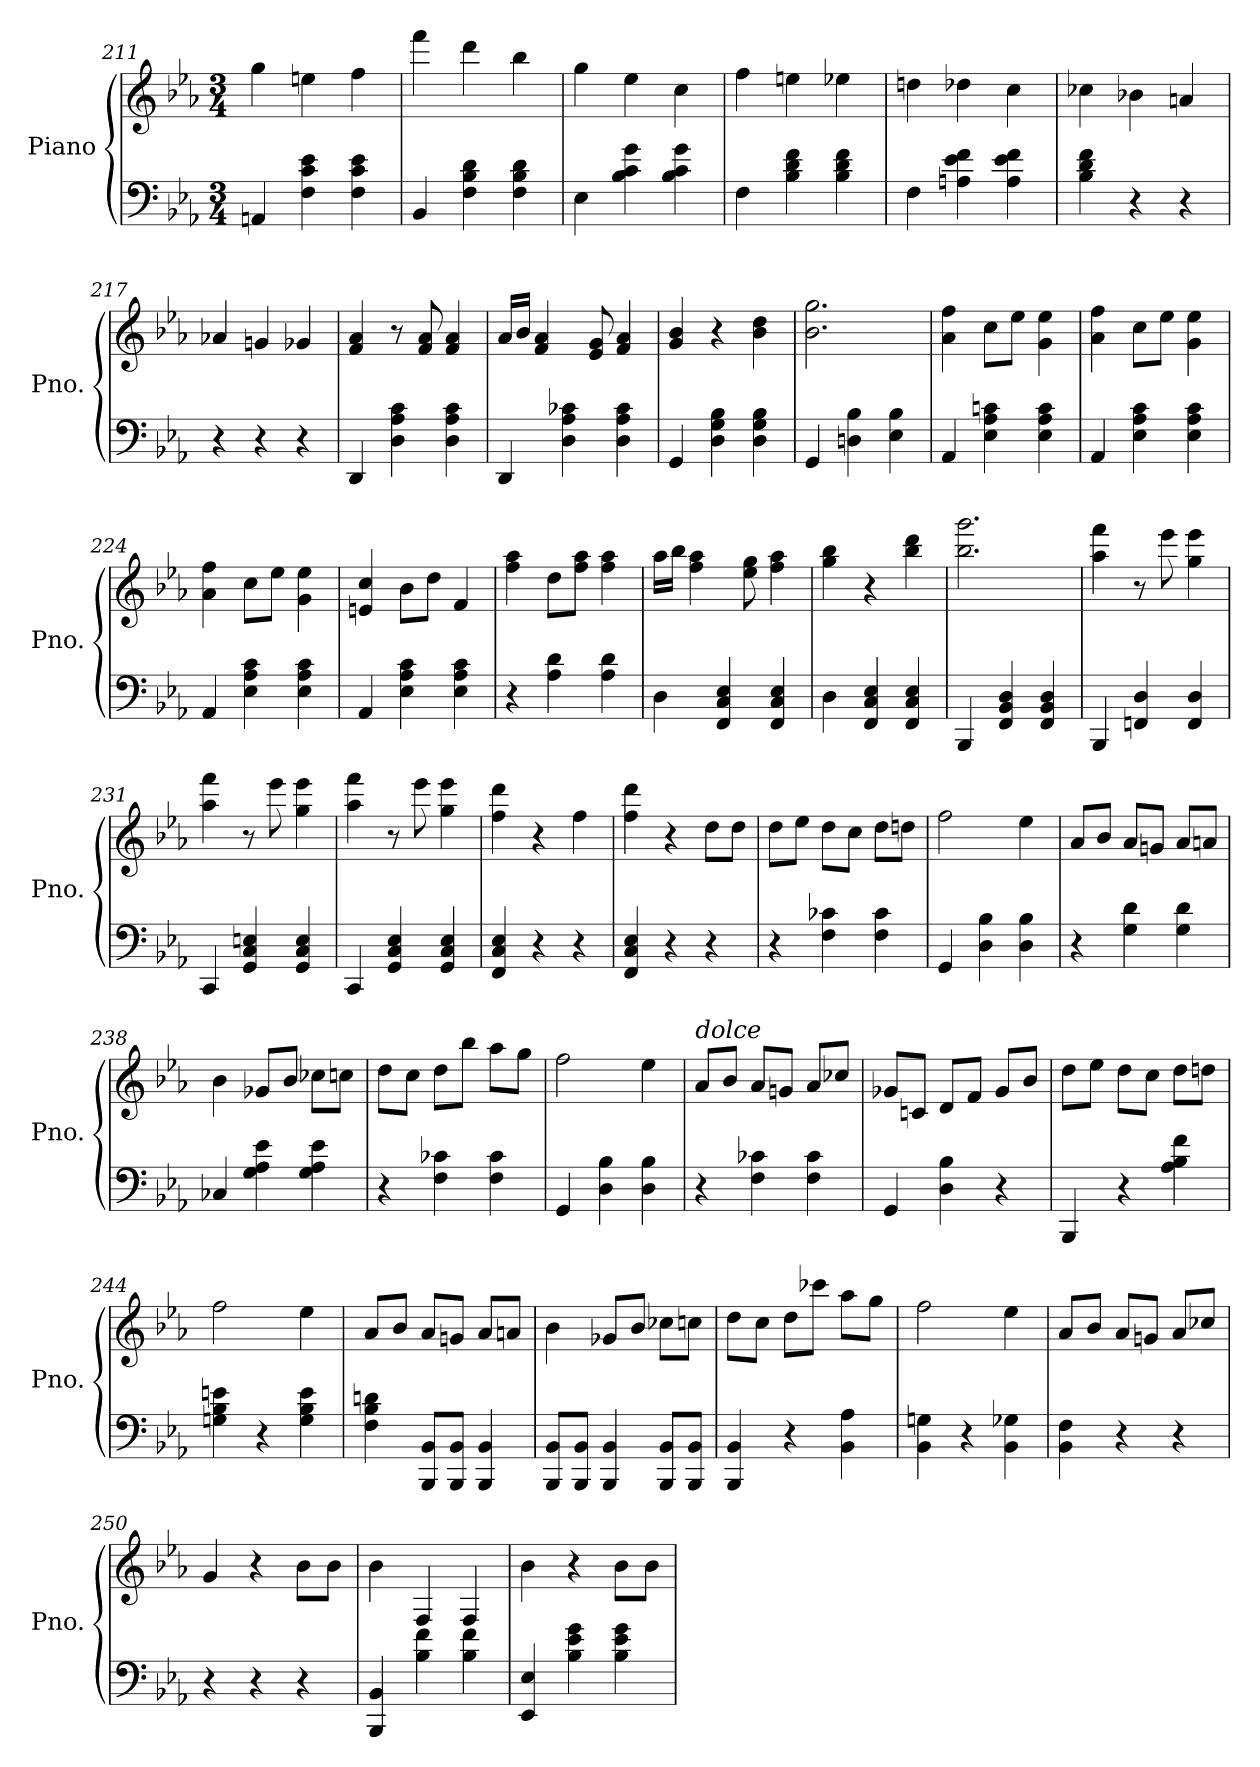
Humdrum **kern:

**kern	**kern
*part1	*part1
*staff2	*staff1
*I"Piano	*
*I'Pno.	*
*clefF4	*clefG2
*k[b-e-a-]	*k[b-e-a-]
*M3/4	*M3/4
=211	=211
4AAn/	4gg\
4F\ 4c\ 4e-\	4een\
4F\ 4c\ 4e-\	4ff\
=212	=212
4BB-/	4fff\
4F\ 4B-\ 4d\	4ddd\
4F\ 4B-\ 4d\	4bb-\
=213	=213
4E-\	4gg\
4B-\ 4c\ 4g\	4ee-\
4B-\ 4c\ 4g\	4cc\
=214	=214
4F\	4ff\
4B-\ 4d\ 4f\	4een\
4B-\ 4d\ 4f\	4ee-X\
!!LO:LB:g=z
=215	=215
4F\	4ddn\
4An\ 4e-\ 4f\	4dd-X\
4A\ 4e-\ 4f\	4cc\
=216	=216
4B-\ 4d\ 4f\	4cc-X\
4r	4b-X\
4r	4an/
=217	=217
4r	4a-X/
4r	4gn/
4r	4g-X/
=218	=218
4DD/	4f/ 4a-/
4D\ 4A-\ 4c\	8r
.	8f/ 8a-/
4D\ 4A-\ 4c\	4f/ 4a-/
=219	=219
4DD/	16a-/LL
.	16b-/JJ
.	4f/ 4a-/
4D\ 4A-\ 4c-X\	.
.	8e-/ 8g/
4D\ 4A-\ 4c-\	4f/ 4a-/
=220	=220
4GG/	4g/ 4b-/
4D\ 4G\ 4B-\	4r
4D\ 4G\ 4B-\	4b-\ 4dd\
=221	=221
4GG/	2.b-\ 2.gg\
4Dn\ 4B-\	.
4E-\ 4B-\	.
=222	=222
4AA-/	4a-\ 4ff\
4E-\ 4A-\ 4cn\	8cc\L
.	8ee-\J
4E-\ 4A-\ 4c\	4g\ 4ee-\
!!LO:LB:g=z
=223	=223
4AA-/	4a-\ 4ff\
4E-\ 4A-\ 4c\	8cc\L
.	8ee-\J
4E-\ 4A-\ 4c\	4g\ 4ee-\
=224	=224
4AA-/	4a-\ 4ff\
4E-\ 4A-\ 4c\	8cc\L
.	8ee-\J
4E-\ 4A-\ 4c\	4g\ 4ee-\
=225	=225
4AA-/	4en/ 4cc/
4E-\ 4A-\ 4c\	8b-\L
.	8dd\J
4E-\ 4A-\ 4c\	4f/
=226	=226
4r	4ff\ 4aa-\
4A-\ 4d\	8dd\L
.	8ff\ 8aa-\J
4A-\ 4d\	4ff\ 4aa-\
=227	=227
4D\	16aa-\LL
.	16bb-\JJ
.	4ff\ 4aa-\
4FF/ 4C/ 4E-/	.
.	8ee-\ 8gg\
4FF/ 4C/ 4E-/	4ff\ 4aa-\
=228	=228
4D\	4gg\ 4bb-\
4FF/ 4C/ 4E-/	4r
4FF/ 4C/ 4E-/	4bb-\ 4ddd\
=229	=229
4BBB-/	2.bb-\ 2.ggg\
4FF/ 4BB-/ 4D/	.
4FF/ 4BB-/ 4D/	.
=230	=230
4BBB-/	4aa-\ 4fff\
4FFn/ 4D/	8r
.	8eee-\
4FF/ 4D/	4gg\ 4eee-\
!!LO:PB:g=z
=231	=231
4CC/	4aa-\ 4fff\
4GG/ 4C/ 4En/	8r
.	8eee-\
4GG/ 4C/ 4E/	4gg\ 4eee-\
=232	=232
4CC/	4aa-\ 4fff\
4GG/ 4C/ 4E-/	8r
.	8eee-\
4GG/ 4C/ 4E-/	4gg\ 4eee-\
=233	=233
4FF/ 4C/ 4E-/	4ff\ 4ddd\
4r	4r
4r	4ff\
=234	=234
4FF/ 4C/ 4E-/	4ff\ 4ddd\
4r	4r
4r	8dd\L
.	8dd\J
=235	=235
4r	8dd\L
.	8ee-\J
4F\ 4c-X\	8dd\L
.	8cc\J
4F\ 4c-\	8dd\L
.	8ddn\J
=236	=236
4GG/	2ff\
4D\ 4B-\	.
4D\ 4B-\	4ee-\
=237	=237
4r	8a-/L
.	8b-/J
4G\ 4d\	8a-/L
.	8gn/J
4G\ 4d\	8a-/L
.	8an/J
!!LO:LB:g=z
=238	=238
4C-X/	4b-\
4G\ 4A-\ 4e-\	8g-X/L
.	8b-/J
4G\ 4A-\ 4e-\	8cc-X\L
.	8ccn\J
=239	=239
4r	8dd\L
.	8cc\J
4F\ 4c-X\	8dd\L
.	8bb-\J
4F\ 4c-\	8aa-\L
.	8gg\J
=240	=240
4GG/	2ff\
4D\ 4B-\	.
4D\ 4B-\	4ee-\
=241	=241
!	!LO:TX:a:i:t=dolce
4r	8a-/L
.	8b-/J
4F\ 4c-X\	8a-/L
.	8gn/J
4F\ 4c-\	8a-/L
.	8cc-X/J
=242	=242
4GG/	8g-X/L
.	8cn/J
4D\ 4B-\	8d/L
.	8f/J
4r	8g-/L
.	8b-/J
=243	=243
4BBB-/	8dd\L
.	8ee-\J
4r	8dd\L
.	8cc\J
4A-\ 4B-\ 4f\	8dd\L
.	8ddn\J
!!LO:LB:g=z
=244	=244
4Gn\ 4B-\ 4en\	2ff\
4r	.
4G\ 4B-\ 4e\	4ee-\
=245	=245
4F\ 4B-\ 4dn\	8a-/L
.	8b-/J
8BBB-/ 8BB-/L	8a-/L
8BBB-/ 8BB-/J	8gn/J
4BBB-/ 4BB-/	8a-/L
.	8an/J
=246	=246
8BBB-/ 8BB-/L	4b-\
8BBB-/ 8BB-/J	.
4BBB-/ 4BB-/	8g-X/L
.	8b-/J
8BBB-/ 8BB-/L	8cc-X\L
8BBB-/ 8BB-/J	8ccn\J
=247	=247
4BBB-/ 4BB-/	8dd\L
.	8cc\J
4r	8dd\L
.	8ccc-X\J
4BB-\ 4A-\	8aa-\L
.	8gg\J
=248	=248
4BB-\ 4Gn\	2ff\
4r	.
4BB-\ 4G-X\	4ee-\
=249	=249
4BB-\ 4F\	8a-/L
.	8b-/J
4r	8a-/L
.	8gn/J
4r	8a-/L
.	8cc-X/J
!!LO:LB:g=z
=250	=250
4r	4g/
4r	4r
4r	8b-\L
.	8b-\J
=251	=251
4BBB-/ 4BB-/	4b-\
4B-\ 4f\	4F/
4B-\ 4f\	4F/
=252	=252
4EE-/ 4E-/	4b-\
4B-\ 4e-\ 4g\	4r
4B-\ 4e-\ 4g\	8b-\L
.	8b-\J
=	=
*-	*-
